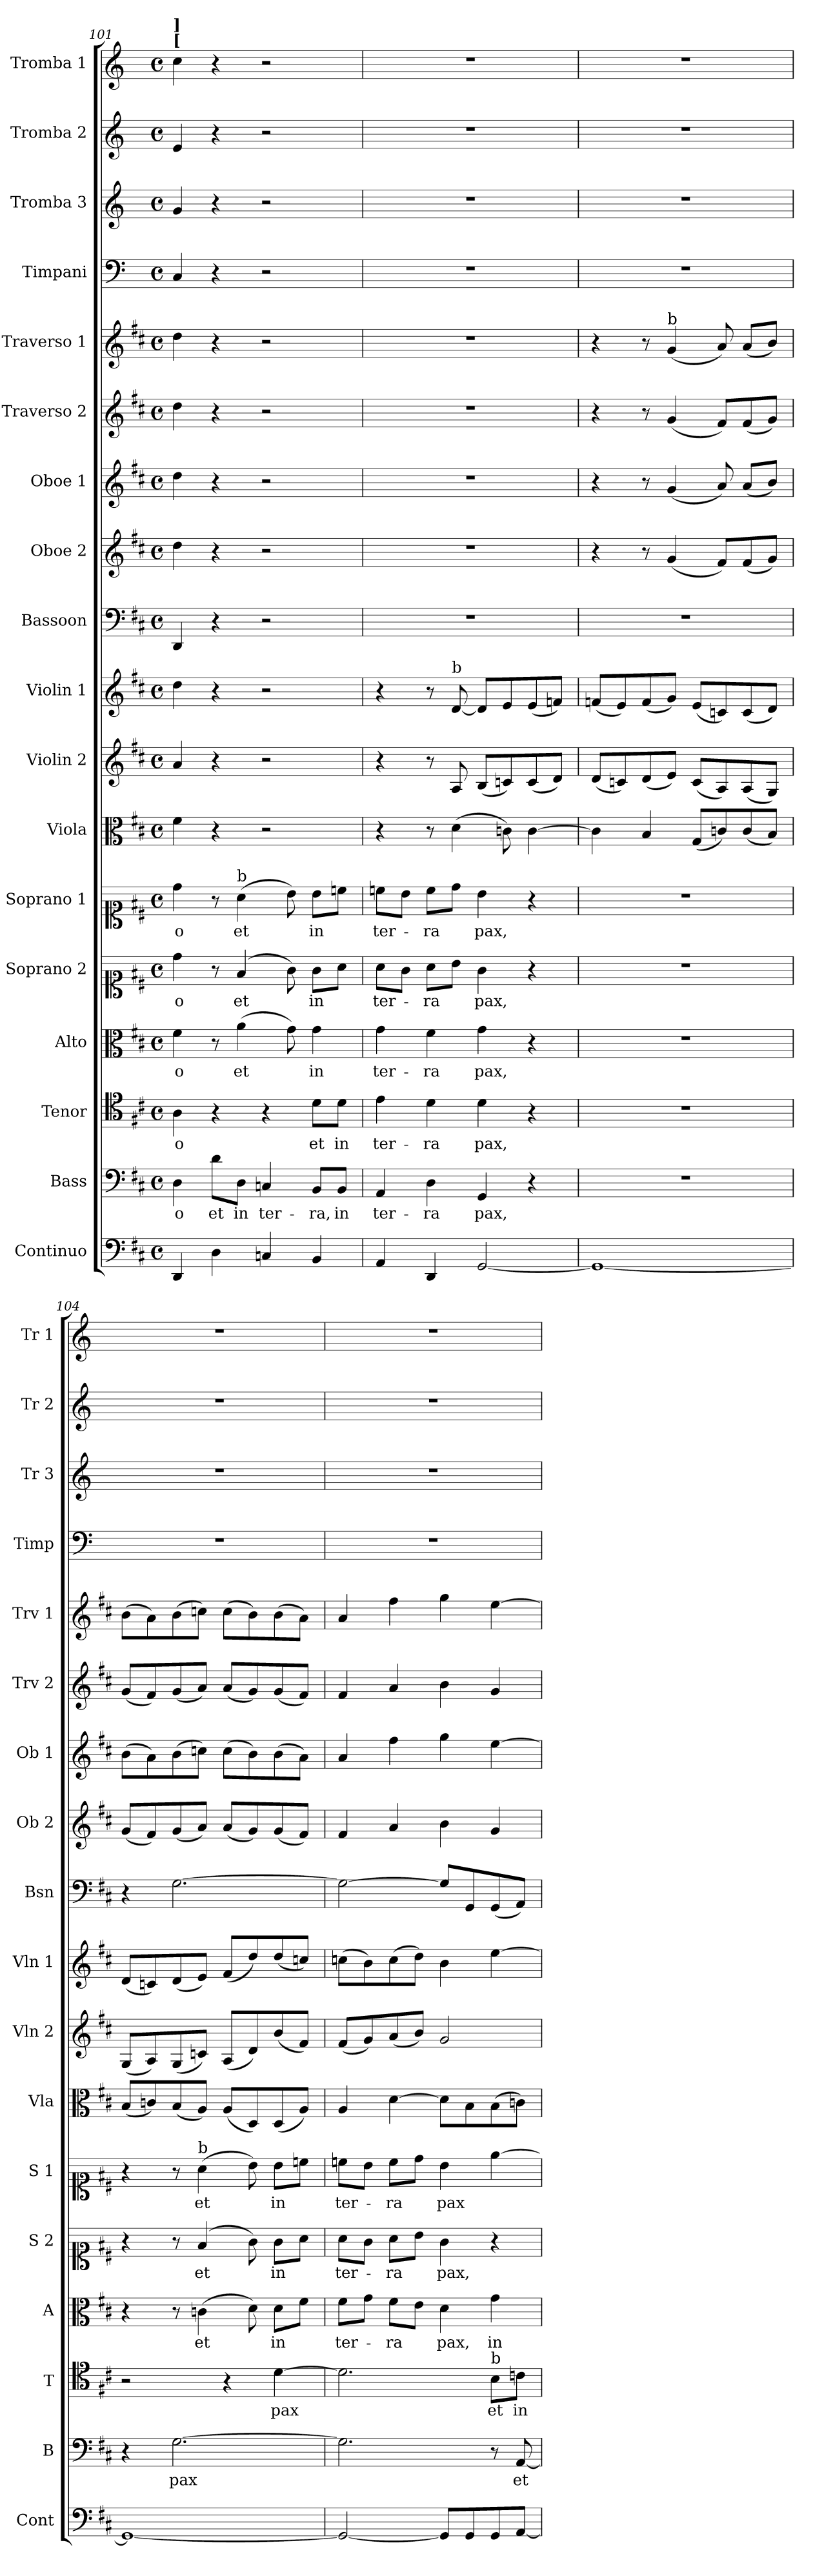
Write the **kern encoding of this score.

**kern	**kern	**text	**kern	**text	**kern	**text	**kern	**text	**kern	**text	**kern	**kern	**kern	**kern	**kern	**kern	**kern	**kern	**kern	**kern	**kern	**kern
*part18	*part17	*part17	*part16	*part16	*part15	*part15	*part14	*part14	*part13	*part13	*part12	*part11	*part10	*part9	*part8	*part7	*part6	*part5	*part4	*part3	*part2	*part1
*staff18	*staff17	*staff17	*staff16	*staff16	*staff15	*staff15	*staff14	*staff14	*staff13	*staff13	*staff12	*staff11	*staff10	*staff9	*staff8	*staff7	*staff6	*staff5	*staff4	*staff3	*staff2	*staff1
*I"Continuo	*I"Bass	*	*I"Tenor	*	*I"Alto	*	*I"Soprano 2	*	*I"Soprano 1	*	*I"Viola	*I"Violin 2	*I"Violin 1	*I"Bassoon	*I"Oboe 2	*I"Oboe 1	*I"Traverso 2	*I"Traverso 1	*I"Timpani	*I"Tromba 3	*I"Tromba 2	*I"Tromba 1
*I'Cont	*I'B	*	*I'T	*	*I'A	*	*I'S 2	*	*I'S 1	*	*I'Vla	*I'Vln 2	*I'Vln 1	*I'Bsn	*I'Ob 2	*I'Ob 1	*I'Trv 2	*I'Trv 1	*I'Timp	*I'Tr 3	*I'Tr 2	*I'Tr 1
*clefF4	*clefF4	*	*clefC4	*	*clefC3	*	*clefC1	*	*clefC1	*	*clefC3	*clefG2	*clefG2	*clefF4	*clefG2	*clefG2	*clefG2	*clefG2	*clefF4	*clefG2	*clefG2	*clefG2
*	*	*	*	*	*	*	*	*	*	*	*	*	*	*	*	*	*	*	*ITrd-1c-2	*ITrd-1c-2	*ITrd-1c-2	*ITrd-1c-2
*k[f#c#]	*k[f#c#]	*	*k[f#c#]	*	*k[f#c#]	*	*k[f#c#]	*	*k[f#c#]	*	*k[f#c#]	*k[f#c#]	*k[f#c#]	*k[f#c#]	*k[f#c#]	*k[f#c#]	*k[f#c#]	*k[f#c#]	*k[f#c#]	*k[f#c#]	*k[f#c#]	*k[f#c#]
*M4/4	*M4/4	*	*M4/4	*	*M4/4	*	*M4/4	*	*M4/4	*	*M4/4	*M4/4	*M4/4	*M4/4	*M4/4	*M4/4	*M4/4	*M4/4	*M4/4	*M4/4	*M4/4	*M4/4
*met(c)	*met(c)	*	*met(c)	*	*met(c)	*	*met(c)	*	*met(c)	*	*met(c)	*met(c)	*met(c)	*met(c)	*met(c)	*met(c)	*met(c)	*met(c)	*met(c)	*met(c)	*met(c)	*met(c)
*MM94	*MM94	*	*MM94	*	*MM94	*	*MM94	*	*MM94	*	*MM94	*MM94	*MM94	*MM94	*MM94	*MM94	*MM94	*MM94	*MM94	*MM94	*MM94	*MM94
=101	=101	=101	=101	=101	=101	=101	=101	=101	=101	=101	=101	=101	=101	=101	=101	=101	=101	=101	=101	=101	=101	=101
!	!	!	!	!	!	!	!	!	!	!	!	!	!	!	!	!	!	!	!	!	!	!LO:TX:a:B:t=[
!	!	!	!	!	!	!	!	!	!	!	!	!	!	!	!	!	!	!	!	!	!	!LO:TX:a:B:t=]
!	!	!LO:LY:b	!	!LO:LY:b	!	!LO:LY:b	!	!LO:LY:b	!	!LO:LY:b	!	!	!	!	!	!	!	!	!	!	!	!
4DD/	4D\	-o	4A\	-o	4f#\	-o	4dd\	-o	4dd\	-o	4f#\	4a/	4dd\	4DD/	4dd\	4dd\	4dd\	4dd\	4D/	4a/	4f#/	4dd\
!	!	!LO:LY:b	!	!	!	!	!	!	!	!	!	!	!	!	!	!	!	!	!	!	!	!
4D\	8d\L	et	4r	.	8r	.	8r	.	8r	.	4r	4r	4r	4r	4r	4r	4r	4r	4r	4r	4r	4r
!	!	!	!	!	!	!	!	!	!LO:TX:a:t=b	!	!	!	!	!	!	!	!	!	!	!	!	!
!	!	!LO:LY:b	!	!	!	!LO:LY:b	!	!LO:LY:b	!	!LO:LY:b	!	!	!	!	!	!	!	!	!	!	!	!
.	8D\J	in	.	.	(4a\	et	(4f#/	et	(4a\	et	.	.	.	.	.	.	.	.	.	.	.	.
!	!	!LO:LY:b	!	!	!	!	!	!	!	!	!	!	!	!	!	!	!	!	!	!	!	!
4Cn/	4Cn/	ter-	4r	.	.	.	.	.	.	.	2r	2r	2r	2r	2r	2r	2r	2r	2r	2r	2r	2r
.	.	.	.	.	8g\)	.	8g\)	.	8b\)	.	.	.	.	.	.	.	.	.	.	.	.	.
!	!	!LO:LY:b	!	!LO:LY:b	!	!LO:LY:b	!	!LO:LY:b	!	!LO:LY:b	!	!	!	!	!	!	!	!	!	!	!	!
4BB/	8BB/L	-ra,	8d\L	et	4g\	in	8g\L	in	8b\L	in	.	.	.	.	.	.	.	.	.	.	.	.
!	!	!LO:LY:b	!	!LO:LY:b	!	!	!	!	!	!	!	!	!	!	!	!	!	!	!	!	!	!
.	8BB/J	in	8d\J	in	.	.	8a\J	.	8ccn\J	.	.	.	.	.	.	.	.	.	.	.	.	.
=102	=102	=102	=102	=102	=102	=102	=102	=102	=102	=102	=102	=102	=102	=102	=102	=102	=102	=102	=102	=102	=102	=102
!	!	!LO:LY:b	!	!LO:LY:b	!	!LO:LY:b	!	!LO:LY:b	!	!LO:LY:b	!	!	!	!	!	!	!	!	!	!	!	!
4AA/	4AA/	ter-	4e\	ter-	4g\	ter-	8a\L	ter-	8ccn\L	ter-	4r	4r	4r	1r	1r	1r	1r	1r	1r	1r	1r	1r
.	.	.	.	.	.	.	8g\J	.	8b\J	.	.	.	.	.	.	.	.	.	.	.	.	.
!	!	!LO:LY:b	!	!LO:LY:b	!	!LO:LY:b	!	!LO:LY:b	!	!LO:LY:b	!	!	!	!	!	!	!	!	!	!	!	!
4DD/	4D\	-ra	4d\	-ra	4f#\	-ra	8a\L	-ra	8cc\L	-ra	8r	8r	8r	.	.	.	.	.	.	.	.	.
!	!	!	!	!	!	!	!	!	!	!	!	!	!LO:TX:a:t=b	!	!	!	!	!	!	!	!	!
.	.	.	.	.	.	.	8b\J	.	8dd\J	.	(4d\	8A/	[8d/	.	.	.	.	.	.	.	.	.
!	!	!LO:LY:b	!	!LO:LY:b	!	!LO:LY:b	!	!LO:LY:b	!	!LO:LY:b	!	!	!	!	!	!	!	!	!	!	!	!
[2GG/	4GG/	pax,	4d\	pax,	4g\	pax,	4g\	pax,	4b\	pax,	.	(8B/L	8d/L]	.	.	.	.	.	.	.	.	.
.	.	.	.	.	.	.	.	.	.	.	8cn\)	8cn/)	8e/	.	.	.	.	.	.	.	.	.
.	4r	.	4r	.	4r	.	4r	.	4r	.	[4c\	(8c/	(8e/	.	.	.	.	.	.	.	.	.
.	.	.	.	.	.	.	.	.	.	.	.	8d/J)	8fn/J)	.	.	.	.	.	.	.	.	.
=103	=103	=103	=103	=103	=103	=103	=103	=103	=103	=103	=103	=103	=103	=103	=103	=103	=103	=103	=103	=103	=103	=103
1GG_	1r	.	1r	.	1r	.	1r	.	1r	.	4c\]	(8d/L	(8fn/L	1r	4r	4r	4r	4r	1r	1r	1r	1r
.	.	.	.	.	.	.	.	.	.	.	.	8cn/)	8e/)	.	.	.	.	.	.	.	.	.
.	.	.	.	.	.	.	.	.	.	.	4B/	(8d/	(8f/	.	8r	8r	8r	8r	.	.	.	.
!	!	!	!	!	!	!	!	!	!	!	!	!	!	!	!	!	!	!LO:TX:a:t=b	!	!	!	!
.	.	.	.	.	.	.	.	.	.	.	.	8e/J)	8g/J)	.	(4g/	(4g/	(4g/	(4g/	.	.	.	.
.	.	.	.	.	.	.	.	.	.	.	(8G/L	(8c/L	(8e/L	.	.	.	.	.	.	.	.	.
.	.	.	.	.	.	.	.	.	.	.	8cn/)	8A/)	8cn/)	.	8f#/L)	8a/)	8f#/L)	8a/)	.	.	.	.
.	.	.	.	.	.	.	.	.	.	.	(8c/	(8A/	(8c/	.	(8f#/	(8a/L	(8f#/	(8a/L	.	.	.	.
.	.	.	.	.	.	.	.	.	.	.	8B/J)	8G/J)	8d/J)	.	8g/J)	8b/J)	8g/J)	8b/J)	.	.	.	.
=104	=104	=104	=104	=104	=104	=104	=104	=104	=104	=104	=104	=104	=104	=104	=104	=104	=104	=104	=104	=104	=104	=104
1GG_	4r	.	2r	.	4r	.	4r	.	4r	.	(8B/L	(8G/L	(8d/L	4r	(8g/L	(8b\L	(8g/L	(8b\L	1r	1r	1r	1r
.	.	.	.	.	.	.	.	.	.	.	8cn/)	8A/)	8cn/)	.	8f#/)	8a\)	8f#/)	8a\)	.	.	.	.
!	!	!LO:LY:b	!	!	!	!	!	!	!	!	!	!	!	!	!	!	!	!	!	!	!	!
.	[2.G\	pax	.	.	8r	.	8r	.	8r	.	(8B/	(8G/	(8d/	[2.G\	(8g/	(8b\	(8g/	(8b\	.	.	.	.
!	!	!	!	!	!	!	!	!	!LO:TX:a:t=b	!	!	!	!	!	!	!	!	!	!	!	!	!
!	!	!	!	!	!	!LO:LY:b	!	!LO:LY:b	!	!LO:LY:b	!	!	!	!	!	!	!	!	!	!	!	!
.	.	.	.	.	(4cn\	et	(4f#/	et	(4a\	et	8A/J)	8cn/J)	8e/J)	.	8a/J)	8ccn\J)	8a/J)	8ccn\J)	.	.	.	.
.	.	.	4r	.	.	.	.	.	.	.	(8A/L	(8A/L	(8f#/L	.	(8a/L	(8cc\L	(8a/L	(8cc\L	.	.	.	.
.	.	.	.	.	8d\)	.	8g\)	.	8b\)	.	8D/)	8d/)	8dd/)	.	8g/)	8b\)	8g/)	8b\)	.	.	.	.
!	!	!	!	!LO:LY:b	!	!LO:LY:b	!	!LO:LY:b	!	!LO:LY:b	!	!	!	!	!	!	!	!	!	!	!	!
.	.	.	[4d\	pax	8d\L	in	8g\L	in	8b\L	in	(8D/	(8b/	(8dd/	.	(8g/	(8b\	(8g/	(8b\	.	.	.	.
.	.	.	.	.	8f#\J	.	8a\J	.	8ccn\J	.	8A/J)	8f#/J)	8ccn/J)	.	8f#/J)	8a\J)	8f#/J)	8a\J)	.	.	.	.
!!LO:PB:g=z
=105	=105	=105	=105	=105	=105	=105	=105	=105	=105	=105	=105	=105	=105	=105	=105	=105	=105	=105	=105	=105	=105	=105
!	!	!	!	!	!	!LO:LY:b	!	!LO:LY:b	!	!LO:LY:b	!	!	!	!	!	!	!	!	!	!	!	!
2GG/_	2.G\]	.	2.d\]	.	8f#\L	ter-	8a\L	ter-	8ccn\L	ter-	4A/	(8f#/L	(8ccn\L	2G\_	4f#/	4a/	4f#/	4a/	1r	1r	1r	1r
.	.	.	.	.	8g\J	.	8g\J	.	8b\J	.	.	8g/)	8b\)	.	.	.	.	.	.	.	.	.
!	!	!	!	!	!	!LO:LY:b	!	!LO:LY:b	!	!LO:LY:b	!	!	!	!	!	!	!	!	!	!	!	!
.	.	.	.	.	8f#\L	-ra	8a\L	-ra	8cc\L	-ra	[4d\	(8a/	(8cc\	.	4a/	4ff#\	4a/	4ff#\	.	.	.	.
.	.	.	.	.	8e\J	.	8b\J	.	8dd\J	.	.	8b/J)	8dd\J)	.	.	.	.	.	.	.	.	.
!	!	!	!	!	!	!LO:LY:b	!	!LO:LY:b	!	!LO:LY:b	!	!	!	!	!	!	!	!	!	!	!	!
8GG/L]	.	.	.	.	4d\	pax,	4g\	pax,	4b\	pax	8d\L]	2g/	4b\	8G/L]	4b\	4gg\	4b\	4gg\	.	.	.	.
8GG/	.	.	.	.	.	.	.	.	.	.	8B\	.	.	8GG/	.	.	.	.	.	.	.	.
!	!	!	!LO:TX:a:t=b	!	!	!	!	!	!	!	!	!	!	!	!	!	!	!	!	!	!	!
!	!	!	!	!LO:LY:b	!	!LO:LY:b	!	!	!	!	!	!	!	!	!	!	!	!	!	!	!	!
8GG/	8r	.	8B\L	et	4g\	in	4r	.	[4ee\	.	(8B\	.	[4ee\	(8GG/	4g/	[4ee\	4g/	[4ee\	.	.	.	.
!	!	!LO:LY:b	!	!LO:LY:b	!	!	!	!	!	!	!	!	!	!	!	!	!	!	!	!	!	!
[8AA/J	[8AA/	et	8cn\J	in	.	.	.	.	.	.	8cn\J)	.	.	8AA/J)	.	.	.	.	.	.	.	.
=	=	=	=	=	=	=	=	=	=	=	=	=	=	=	=	=	=	=	=	=	=	=
*-	*-	*-	*-	*-	*-	*-	*-	*-	*-	*-	*-	*-	*-	*-	*-	*-	*-	*-	*-	*-	*-	*-
